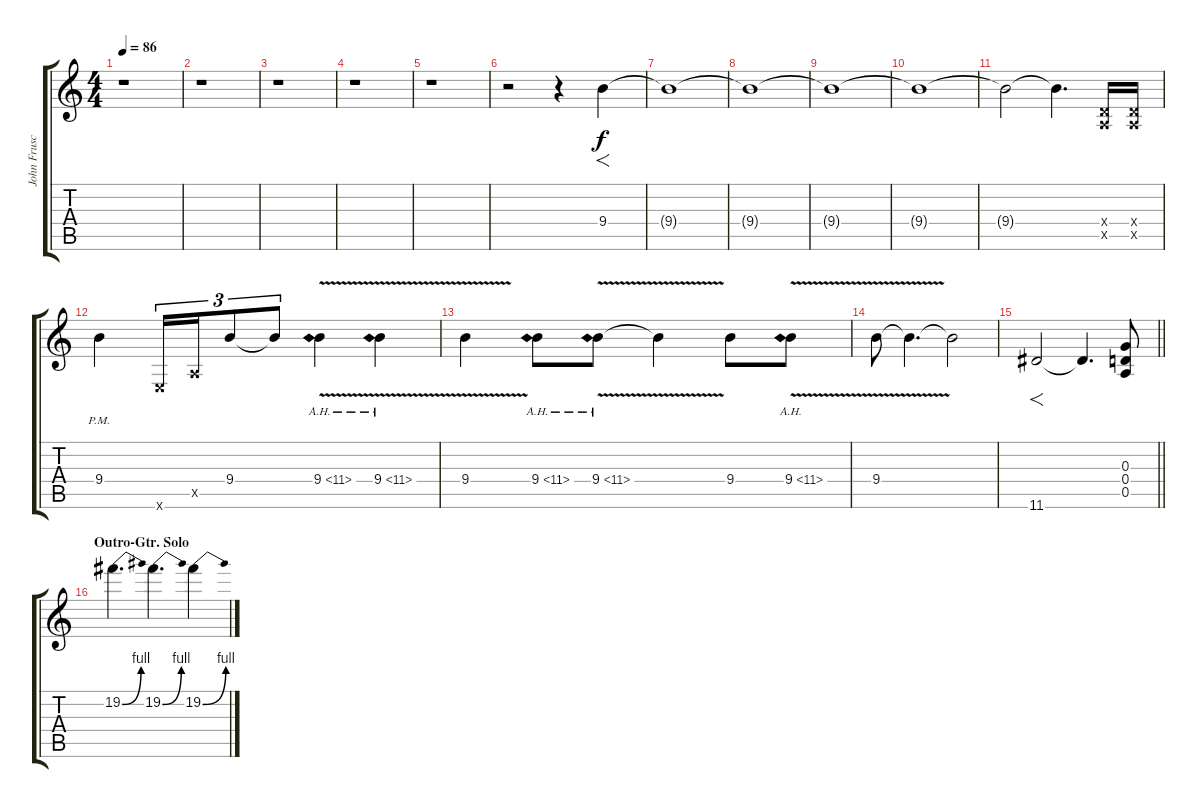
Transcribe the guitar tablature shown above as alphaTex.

\track ("John Frusciante | Gtr. 4" "John Frusc") {instrument distortionguitar}
\staff {score tabs}
\tuning (E4 B3 G3 D3 A2 E2) {hide}
\ts (4 4)
\tempo 86
\clef g2
\ks c
r.1{dy f} |
r.1 |
r.1 |
r.1 |
r.1 |
r.2{instrument distortionguitar} r.4 9.4.4{f} |
9.4{t}.1 |
9.4{t}.1 |
9.4{t}.1 |
9.4{t}.1 |
9.4{t}.2 9.4{t}.4{d} (0.4{x} 0.5{x}).16 (0.4{x} 0.5{x}).16 |
9.4{pm}.4 0.6{x}.16{tu (3 2)} 0.5{x}.16{tu (3 2)} 9.4.8{tu (3 2)} 9.4{t}.8{tu (3 2)} 9.4{ah 2 v}.4 9.4{ah 2 v}.4 |
9.4{v}.4 9.4{ah 2}.8 9.4{ah 2 v}.8 9.4{t}.4 9.4.8 9.4{ah 2 v}.8 |
9.4{v}.8 9.4{t}.4{d} 9.4{t}.2 |
\barLineRight lightlight
11.6.2{f} 11.6{t}.4{d} (0.3 0.4 0.5).8 |
\section ("" "Outro-Gtr. Solo")
19.2{be (bend 0 0 60 4)}.4{d} 19.2{be (bend 0 0 60 4)}.4{d} 19.2{be (bend 0 0 60 4)}.4
